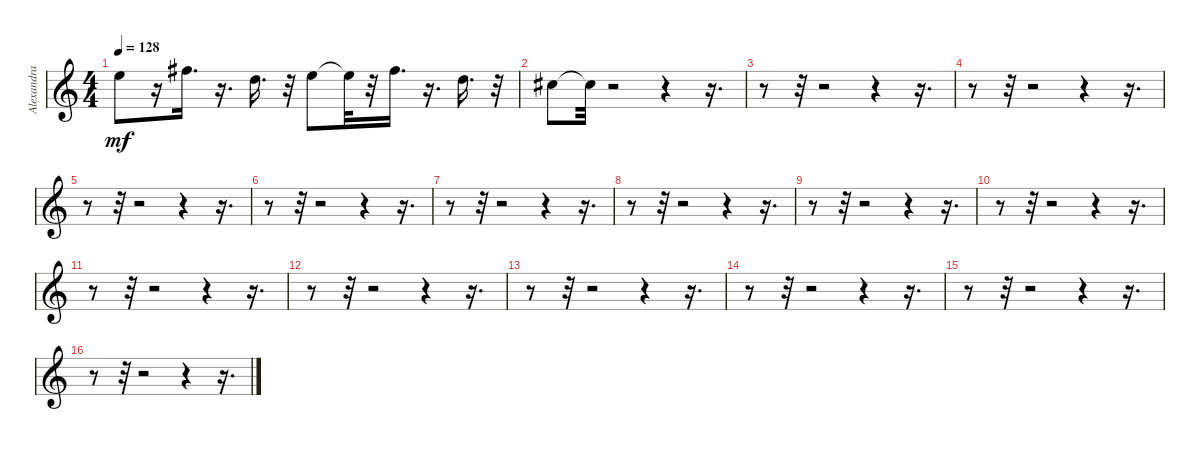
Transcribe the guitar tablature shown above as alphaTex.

\track ("Alexandra Stan - Mr Saxobeat" "Alexandra ") {instrument vibraphone}
\staff {score}
\tuning (E4 B3 G3 D3 A2 E2 B1) {hide}
\ts (4 4)
\tempo 128
\clef g2
\ks c
12.1.8{dy mf} r.16 14.1.16{d} r.16{d} 10.1.16{d} r.32 12.1.8 12.1{t}.32 r.32 14.1.16{d} r.16{d} 10.1.16{d} r.32 |
9.1.8 9.1{t}.32 r.2 r.4 r.16{d} |
r.8 r.32 r.2 r.4 r.16{d} |
r.8 r.32 r.2 r.4 r.16{d} |
r.8 r.32 r.2 r.4 r.16{d} |
r.8 r.32 r.2 r.4 r.16{d} |
r.8 r.32 r.2 r.4 r.16{d} |
r.8 r.32 r.2 r.4 r.16{d} |
r.8 r.32 r.2 r.4 r.16{d} |
r.8 r.32 r.2 r.4 r.16{d} |
r.8 r.32 r.2 r.4 r.16{d} |
r.8 r.32 r.2 r.4 r.16{d} |
r.8 r.32 r.2 r.4 r.16{d} |
r.8 r.32 r.2 r.4 r.16{d} |
r.8 r.32 r.2 r.4 r.16{d} |
r.8 r.32 r.2 r.4 r.16{d}
